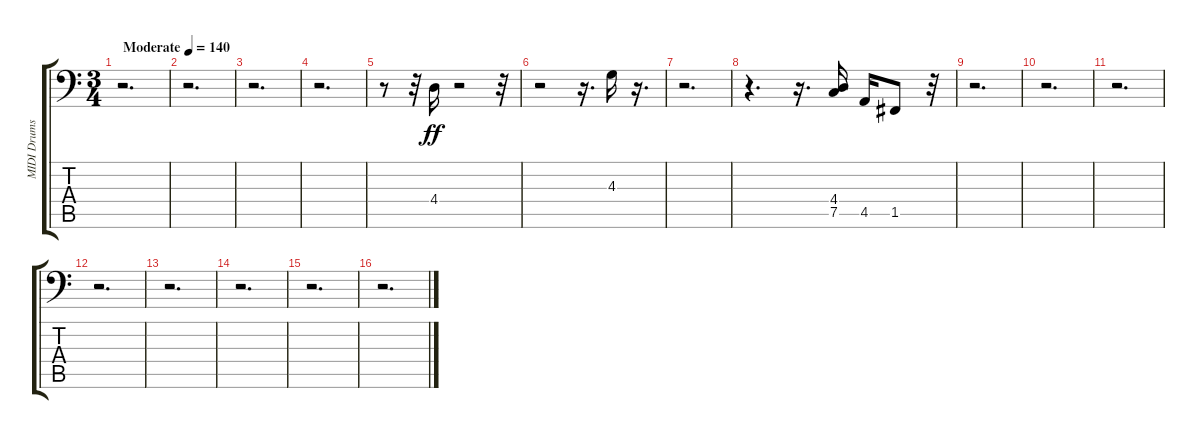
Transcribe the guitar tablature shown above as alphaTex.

\track ("MIDI Drums #2" "MIDI Drums") {instrument melodictom}
\staff {score tabs}
\tuning (C4 G3 Eb3 Bb2 F2 Bb1) {hide}
\ts (3 4)
\tempo (140 "Moderate")
\clef f4
\ks c
r.2{d dy ff instrument melodictom} |
r.2{d} |
r.2{d} |
r.2{d} |
r.8 r.32 4.4.16 r.2 r.32 |
r.2 r.16{d} 4.3.16 r.16{d} |
r.2{d} |
r.4{d} r.16{d} (4.4 7.5).16 4.5.16 1.5.8 r.32 |
r.2{d} |
r.2{d} |
r.2{d} |
r.2{d} |
r.2{d} |
r.2{d} |
r.2{d} |
r.2{d}
